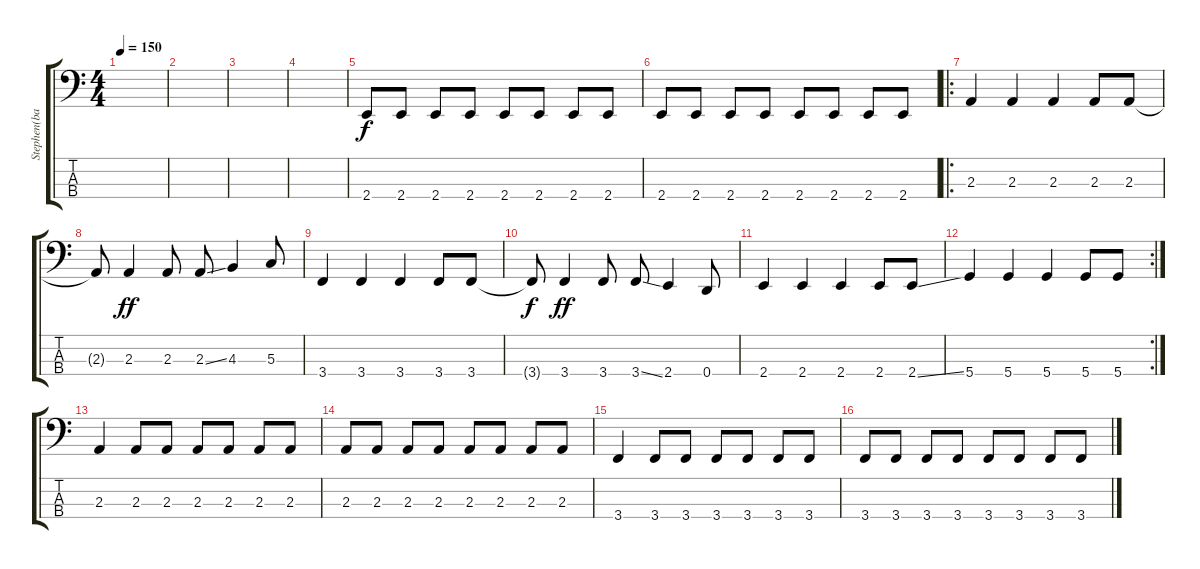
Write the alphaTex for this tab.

\track ("Stephen(bass guitar)" "Stephen(ba") {instrument electricbasspick}
\staff {score tabs}
\tuning (F2 C2 G1 D1) {hide}
\ts (4 4)
\tempo 150
\clef f4
\ks c
|
|
|
|
2.4.8 2.4.8 2.4.8 2.4.8 2.4.8 2.4.8 2.4.8 2.4.8 |
2.4.8 2.4.8 2.4.8 2.4.8 2.4.8 2.4.8 2.4.8 2.4.8 |
\ro
2.3.4 2.3.4 2.3.4 2.3.8 2.3.8 |
2.3{t}.8{dy f} 2.3.4{dy ff} 2.3.8 2.3{ss}.8 4.3.4 5.3.8 |
3.4.4 3.4.4 3.4.4 3.4.8 3.4.8 |
3.4{t}.8{dy f} 3.4.4{dy ff} 3.4.8 3.4{ss}.8 2.4.4 0.4.8 |
2.4.4 2.4.4 2.4.4 2.4.8 2.4{ss}.8 |
\rc 2
5.4.4 5.4.4 5.4.4 5.4.8 5.4.8 |
2.3.4 2.3.8 2.3.8 2.3.8 2.3.8 2.3.8 2.3.8 |
2.3.8 2.3.8 2.3.8 2.3.8 2.3.8 2.3.8 2.3.8 2.3.8 |
3.4.4 3.4.8 3.4.8 3.4.8 3.4.8 3.4.8 3.4.8 |
3.4.8 3.4.8 3.4.8 3.4.8 3.4.8 3.4.8 3.4.8 3.4.8
